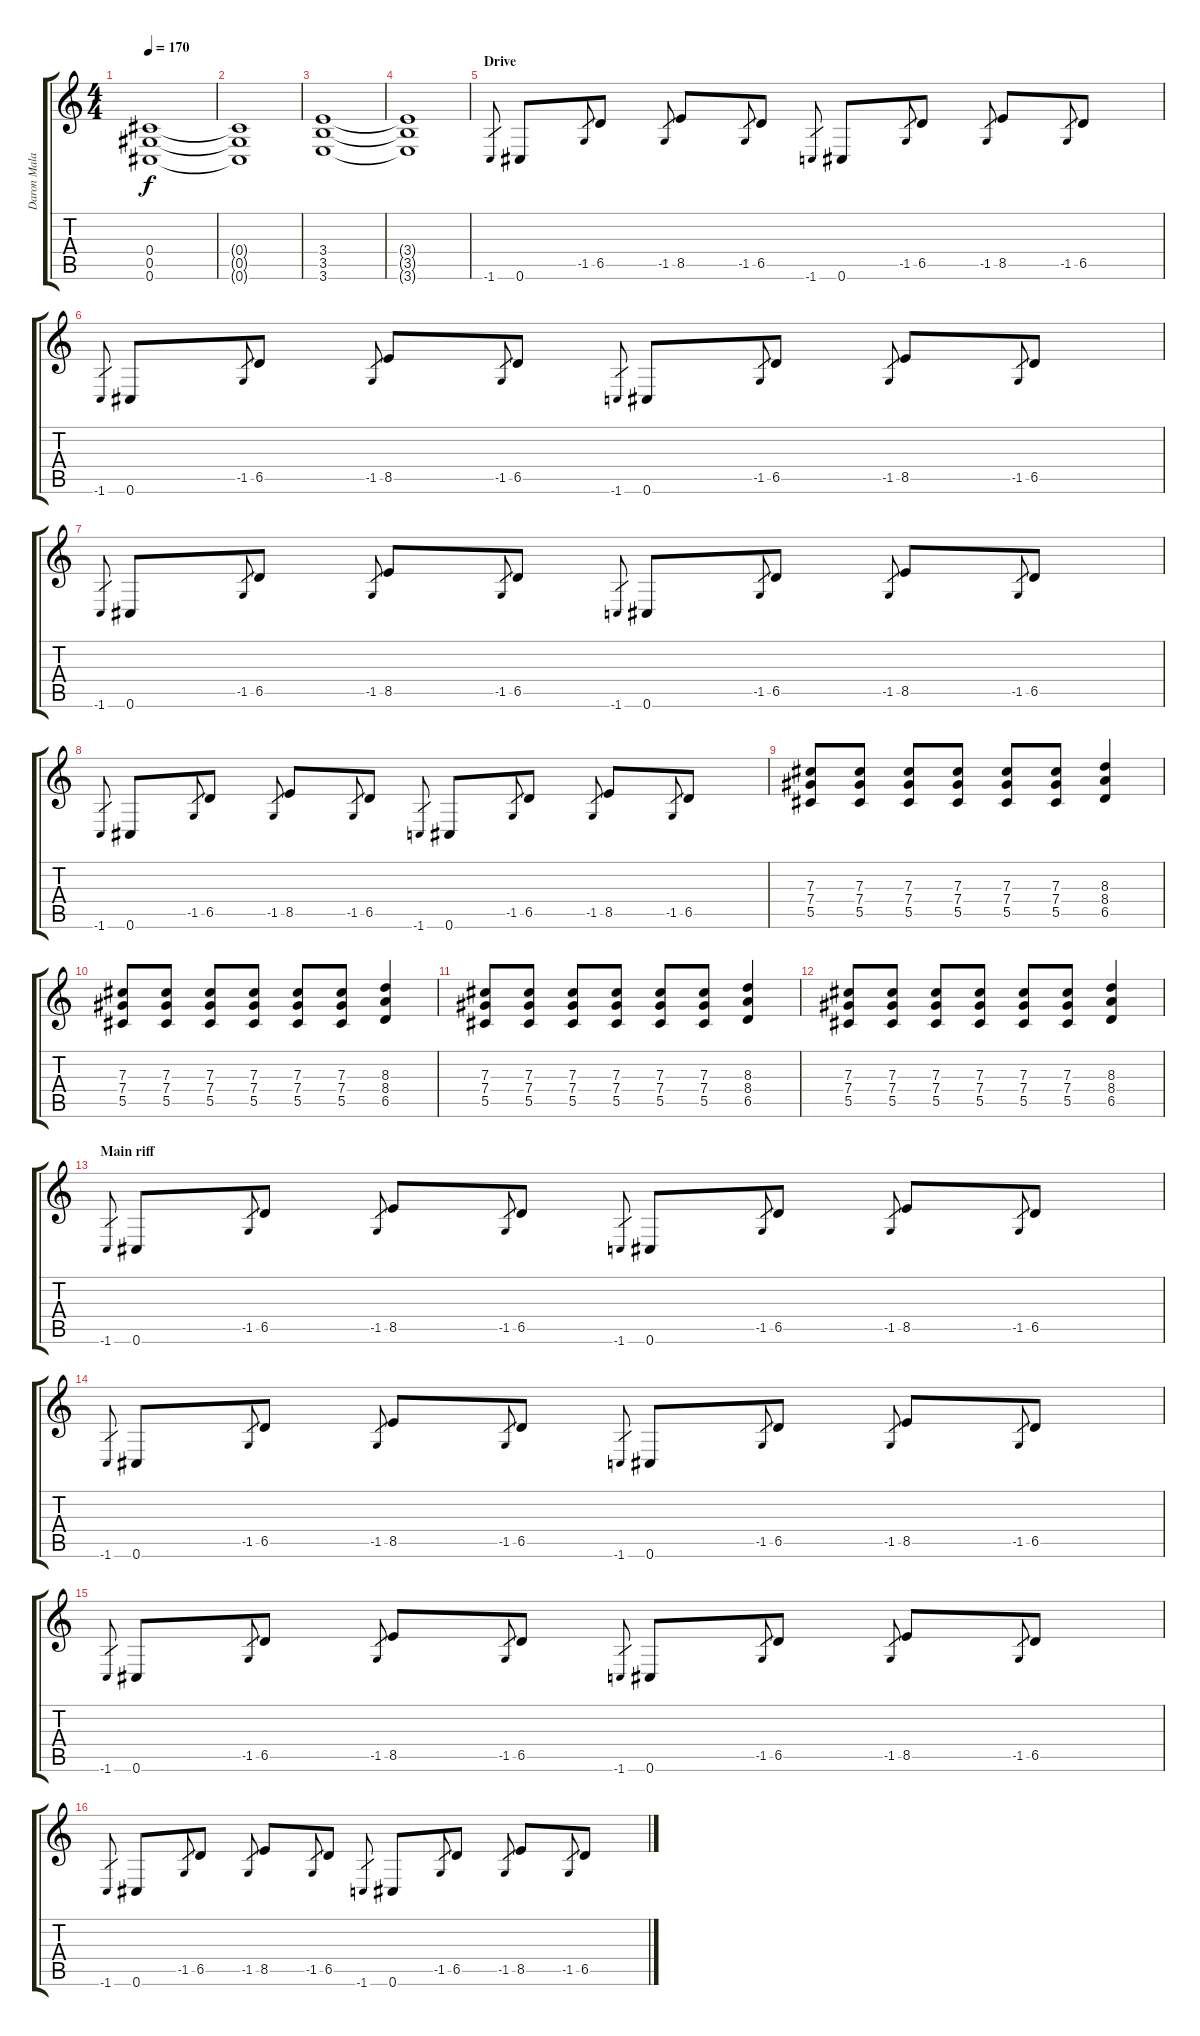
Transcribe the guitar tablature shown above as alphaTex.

\track ("Daron Malakian" "Daron Mala") {instrument distortionguitar}
\staff {score tabs}
\tuning (Eb4 Bb3 Gb3 Db3 Ab2 Db2) {hide}
\ts (4 4)
\tempo 170
\clef g2
\ks c
(0.4 0.5 0.6).1{dy f} |
(0.4{t} 0.5{t} 0.6{t}).1 |
(3.4 3.5 3.6).1 |
(3.4{t} 3.5{t} 3.6{t}).1 |
\section ("" "Drive")
-1.6.8{gr} 0.6.8 -1.5.8{gr} 6.5.8 -1.5.8{gr} 8.5.8 -1.5.8{gr} 6.5.8 -1.6.8{gr} 0.6.8 -1.5.8{gr} 6.5.8 -1.5.8{gr} 8.5.8 -1.5.8{gr} 6.5.8 |
-1.6.8{gr} 0.6.8 -1.5.8{gr} 6.5.8 -1.5.8{gr} 8.5.8 -1.5.8{gr} 6.5.8 -1.6.8{gr} 0.6.8 -1.5.8{gr} 6.5.8 -1.5.8{gr} 8.5.8 -1.5.8{gr} 6.5.8 |
-1.6.8{gr} 0.6.8 -1.5.8{gr} 6.5.8 -1.5.8{gr} 8.5.8 -1.5.8{gr} 6.5.8 -1.6.8{gr} 0.6.8 -1.5.8{gr} 6.5.8 -1.5.8{gr} 8.5.8 -1.5.8{gr} 6.5.8 |
-1.6.8{gr} 0.6.8 -1.5.8{gr} 6.5.8 -1.5.8{gr} 8.5.8 -1.5.8{gr} 6.5.8 -1.6.8{gr} 0.6.8 -1.5.8{gr} 6.5.8 -1.5.8{gr} 8.5.8 -1.5.8{gr} 6.5.8 |
(7.3 7.4 5.5).8 (7.3 7.4 5.5).8 (7.3 7.4 5.5).8 (7.3 7.4 5.5).8 (7.3 7.4 5.5).8 (7.3 7.4 5.5).8 (8.3 8.4 6.5).4 |
(7.3 7.4 5.5).8 (7.3 7.4 5.5).8 (7.3 7.4 5.5).8 (7.3 7.4 5.5).8 (7.3 7.4 5.5).8 (7.3 7.4 5.5).8 (8.3 8.4 6.5).4 |
(7.3 7.4 5.5).8 (7.3 7.4 5.5).8 (7.3 7.4 5.5).8 (7.3 7.4 5.5).8 (7.3 7.4 5.5).8 (7.3 7.4 5.5).8 (8.3 8.4 6.5).4 |
(7.3 7.4 5.5).8 (7.3 7.4 5.5).8 (7.3 7.4 5.5).8 (7.3 7.4 5.5).8 (7.3 7.4 5.5).8 (7.3 7.4 5.5).8 (8.3 8.4 6.5).4 |
\section ("" "Main riff")
-1.6.8{gr} 0.6.8 -1.5.8{gr} 6.5.8 -1.5.8{gr} 8.5.8 -1.5.8{gr} 6.5.8 -1.6.8{gr} 0.6.8 -1.5.8{gr} 6.5.8 -1.5.8{gr} 8.5.8 -1.5.8{gr} 6.5.8 |
-1.6.8{gr} 0.6.8 -1.5.8{gr} 6.5.8 -1.5.8{gr} 8.5.8 -1.5.8{gr} 6.5.8 -1.6.8{gr} 0.6.8 -1.5.8{gr} 6.5.8 -1.5.8{gr} 8.5.8 -1.5.8{gr} 6.5.8 |
-1.6.8{gr} 0.6.8 -1.5.8{gr} 6.5.8 -1.5.8{gr} 8.5.8 -1.5.8{gr} 6.5.8 -1.6.8{gr} 0.6.8 -1.5.8{gr} 6.5.8 -1.5.8{gr} 8.5.8 -1.5.8{gr} 6.5.8 |
-1.6.8{gr} 0.6.8 -1.5.8{gr} 6.5.8 -1.5.8{gr} 8.5.8 -1.5.8{gr} 6.5.8 -1.6.8{gr} 0.6.8 -1.5.8{gr} 6.5.8 -1.5.8{gr} 8.5.8 -1.5.8{gr} 6.5.8
